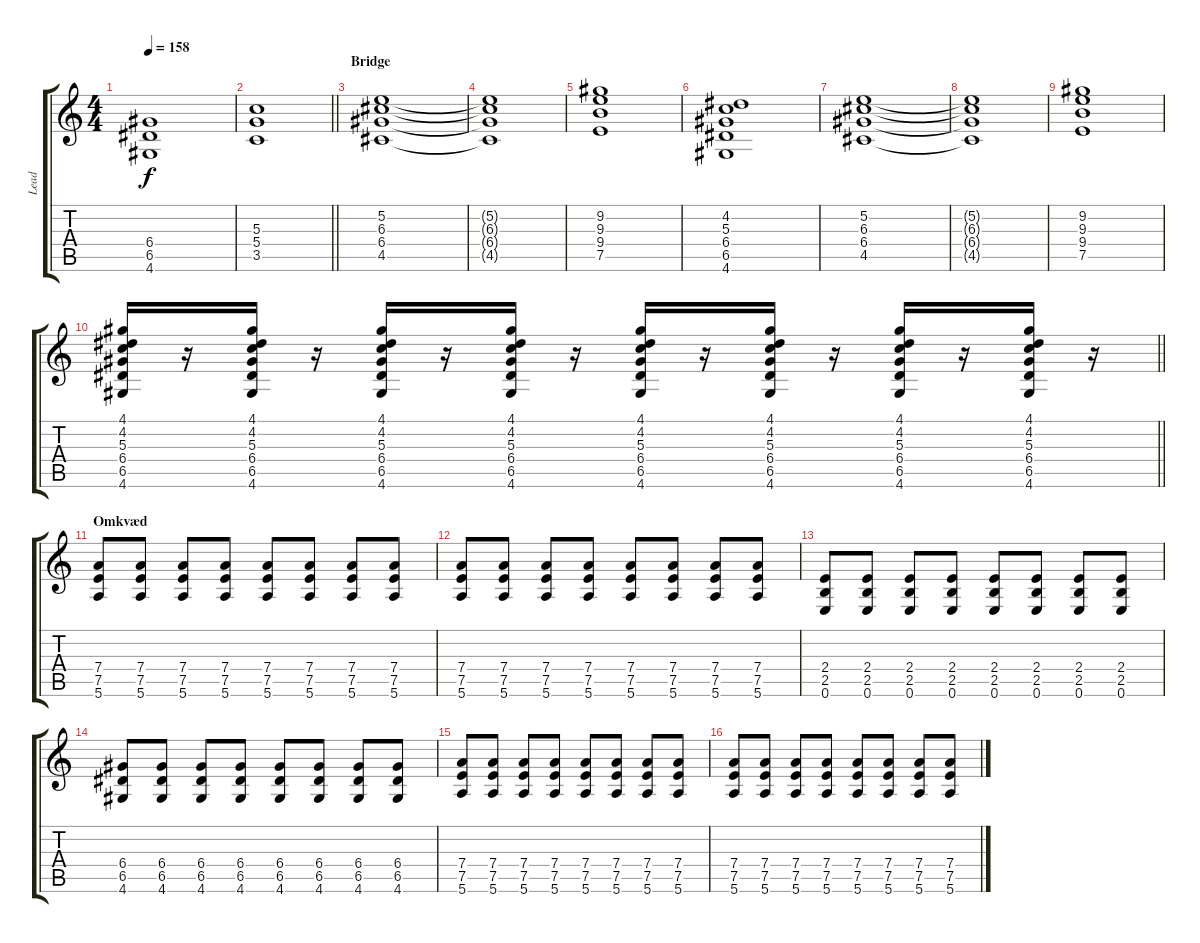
\track ("Lead" "Lead") {instrument overdrivenguitar}
\staff {score tabs}
\tuning (E4 B3 G3 D3 A2 E2) {hide}
\ts (4 4)
\tempo 158
\clef g2
\ks c
(6.4 6.5 4.6).1{dy f} |
\barLineRight lightlight
(5.3 5.4 3.5).1 |
\section ("" "Bridge")
(5.2 6.3 6.4 4.5).1 |
(5.2{t} 6.3{t} 6.4{t} 4.5{t}).1 |
(9.2 9.3 9.4 7.5).1 |
(4.2 5.3 6.4 6.5 4.6).1 |
(5.2 6.3 6.4 4.5).1 |
(5.2{t} 6.3{t} 6.4{t} 4.5{t}).1 |
(9.2 9.3 9.4 7.5).1 |
\barLineRight lightlight
(4.1 4.2 5.3 6.4 6.5 4.6).16{volume 0} r.16{volume 13} (4.1 4.2 5.3 6.4 6.5 4.6).16 r.16 (4.1 4.2 5.3 6.4 6.5 4.6).16 r.16 (4.1 4.2 5.3 6.4 6.5 4.6).16 r.16 (4.1 4.2 5.3 6.4 6.5 4.6).16 r.16 (4.1 4.2 5.3 6.4 6.5 4.6).16 r.16 (4.1 4.2 5.3 6.4 6.5 4.6).16 r.16 (4.1 4.2 5.3 6.4 6.5 4.6).16 r.16 |
\section ("" "Omkvæd")
(7.4 7.5 5.6).8 (7.4 7.5 5.6).8 (7.4 7.5 5.6).8 (7.4 7.5 5.6).8 (7.4 7.5 5.6).8 (7.4 7.5 5.6).8 (7.4 7.5 5.6).8 (7.4 7.5 5.6).8 |
(7.4 7.5 5.6).8 (7.4 7.5 5.6).8 (7.4 7.5 5.6).8 (7.4 7.5 5.6).8 (7.4 7.5 5.6).8 (7.4 7.5 5.6).8 (7.4 7.5 5.6).8 (7.4 7.5 5.6).8 |
(2.4 2.5 0.6).8 (2.4 2.5 0.6).8 (2.4 2.5 0.6).8 (2.4 2.5 0.6).8 (2.4 2.5 0.6).8 (2.4 2.5 0.6).8 (2.4 2.5 0.6).8 (2.4 2.5 0.6).8 |
(6.4 6.5 4.6).8 (6.4 6.5 4.6).8 (6.4 6.5 4.6).8 (6.4 6.5 4.6).8 (6.4 6.5 4.6).8 (6.4 6.5 4.6).8 (6.4 6.5 4.6).8 (6.4 6.5 4.6).8 |
(7.4 7.5 5.6).8 (7.4 7.5 5.6).8 (7.4 7.5 5.6).8 (7.4 7.5 5.6).8 (7.4 7.5 5.6).8 (7.4 7.5 5.6).8 (7.4 7.5 5.6).8 (7.4 7.5 5.6).8 |
(7.4 7.5 5.6).8 (7.4 7.5 5.6).8 (7.4 7.5 5.6).8 (7.4 7.5 5.6).8 (7.4 7.5 5.6).8 (7.4 7.5 5.6).8 (7.4 7.5 5.6).8 (7.4 7.5 5.6).8
